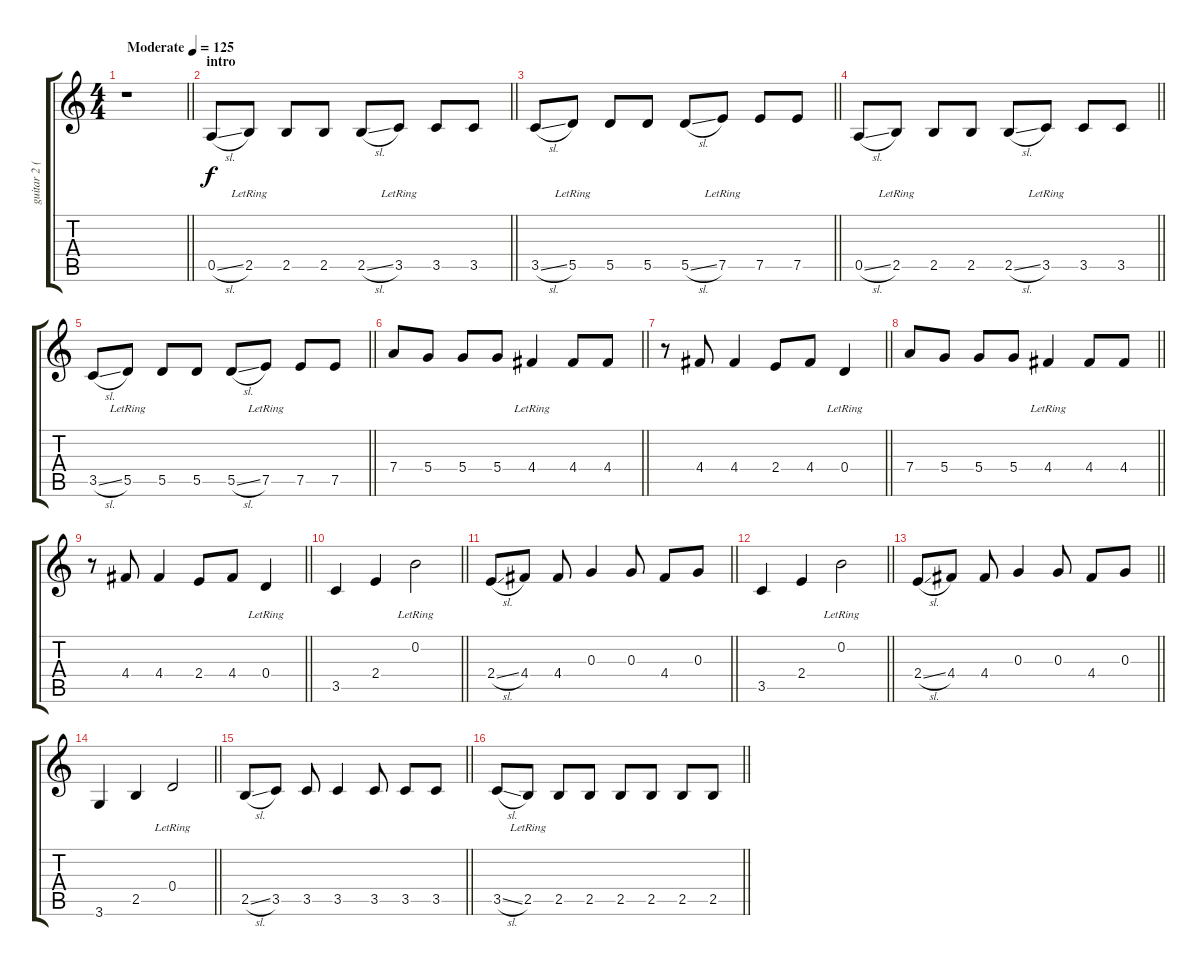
\track ("guitar 2 (uki)" "guitar 2 (") {instrument acousticguitarsteel}
\staff {score tabs}
\tuning (E4 B3 G3 D3 A2 E2) {hide}
\ts (4 4)
\tempo (125 "Moderate")
\clef g2
\barLineRight lightlight
\ks c
r.1{dy f instrument acousticguitarsteel} |
\section ("" "intro")
\barLineRight lightlight
0.5{sl}.8 2.5{lr}.8 2.5.8 2.5.8 2.5{sl}.8 3.5{lr}.8 3.5.8 3.5.8 |
\barLineRight lightlight
3.5{sl}.8 5.5{lr}.8 5.5.8 5.5.8 5.5{sl}.8 7.5{lr}.8 7.5.8 7.5.8 |
\barLineRight lightlight
0.5{sl}.8 2.5{lr}.8 2.5.8 2.5.8 2.5{sl}.8 3.5{lr}.8 3.5.8 3.5.8 |
\barLineRight lightlight
3.5{sl}.8 5.5{lr}.8 5.5.8 5.5.8 5.5{sl}.8 7.5{lr}.8 7.5.8 7.5.8 |
\barLineRight lightlight
7.4.8 5.4.8 5.4.8 5.4.8 4.4{lr}.4 4.4.8 4.4.8 |
\barLineRight lightlight
r.8 4.4.8 4.4.4 2.4.8 4.4.8 0.4{lr}.4 |
\barLineRight lightlight
7.4.8 5.4.8 5.4.8 5.4.8 4.4{lr}.4 4.4.8 4.4.8 |
\barLineRight lightlight
r.8 4.4.8 4.4.4 2.4.8 4.4.8 0.4{lr}.4 |
\barLineRight lightlight
3.5.4 2.4.4 0.2{lr}.2 |
\barLineRight lightlight
2.4{sl}.8 4.4.8 4.4.8 0.3.4 0.3.8 4.4.8 0.3.8 |
\barLineRight lightlight
3.5.4 2.4.4 0.2{lr}.2 |
\barLineRight lightlight
2.4{sl}.8 4.4.8 4.4.8 0.3.4 0.3.8 4.4.8 0.3.8 |
\barLineRight lightlight
3.6.4 2.5.4 0.4{lr}.2 |
\barLineRight lightlight
2.5{sl}.8 3.5.8 3.5.8 3.5.4 3.5.8 3.5.8 3.5.8 |
\barLineRight lightlight
3.5{sl}.8 2.5{lr}.8 2.5.8 2.5.8 2.5.8 2.5.8 2.5.8 2.5.8
